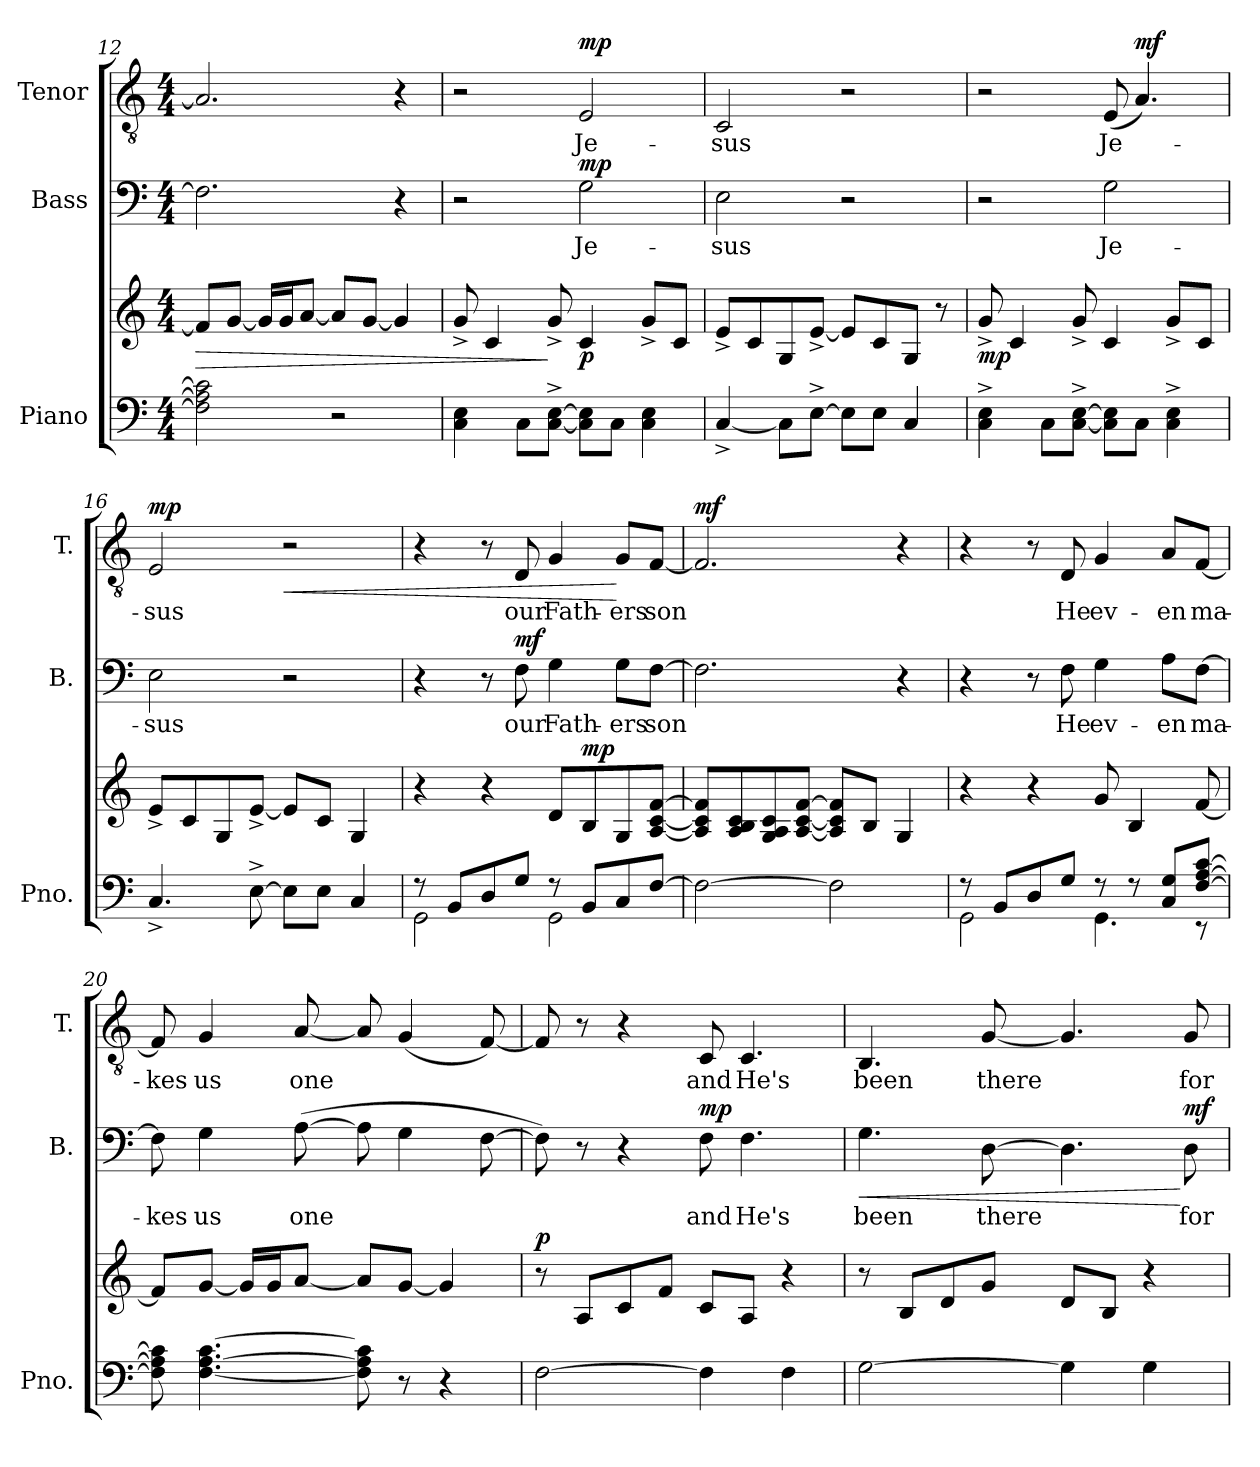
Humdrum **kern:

**kern	**kern	**dynam	**kern	**text	**dynam	**kern	**text	**dynam
*part3	*part3	*part3	*part2	*part2	*part2	*part1	*part1	*part1
*staff4	*staff3	*staff3/4	*staff2	*staff2	*staff2	*staff1	*staff1	*staff1
*I"Piano	*	*	*I"Bass	*	*	*I"Tenor	*	*
*I'Pno.	*	*	*I'B.	*	*	*I'T.	*	*
!!LO:LB:g=z
*clefF4	*clefG2	*	*clefF4	*	*	*clefGv2	*	*
*	*	*	*	*	*	*ITrd-7c-12	*	*
*k[]	*k[]	*	*k[]	*	*	*k[]	*	*
*M4/4	*M4/4	*	*M4/4	*	*	*M4/4	*	*
=12	=12	=12	=12	=12	=12	=12	=12	=12
!	!	!LO:HP:b	!	!	!	!	!	!
2F\] 2A\] 2c\]	8f/L]	>	2.F\]	.	.	2.a/]	.	.
.	[8g/J	.	.	.	.	.	.	.
.	16g/LL]	.	.	.	.	.	.	.
.	16g/J	.	.	.	.	.	.	.
.	[8a/J	.	.	.	.	.	.	.
2r	8a/L]	.	.	.	.	.	.	.
.	[8g/J	.	.	.	.	.	.	.
.	4g/]	.	4r	.	.	4r	.	.
=13	=13	=13	=13	=13	=13	=13	=13	=13
4C\ 4E\	8g^/	.	2r	.	.	2r	.	.
.	4c/	.	.	.	.	.	.	.
8C\L	.	.	.	.	.	.	.	.
[8C\^ [8E\^J	8g^/	]	.	.	.	.	.	.
!	!	!LO:DY:b	!	!	!LO:DY:a	!	!	!LO:DY:a
8C\] 8E\]L	4c/	p	2G\	-Je-	mp	2e/	-Je-	mp
8C\J	.	.	.	.	.	.	.	.
4C\ 4E\	8g^/L	.	.	.	.	.	.	.
.	8c/J	.	.	.	.	.	.	.
=14	=14	=14	=14	=14	=14	=14	=14	=14
[4C^/	8e^/L	.	2E\	-sus	.	2c/	-sus	.
.	8c/	.	.	.	.	.	.	.
8C\L]	8G/	.	.	.	.	.	.	.
[8E^\J	[8e^/J	.	.	.	.	.	.	.
8E\L]	8e/L]	.	2r	.	.	2r	.	.
8E\J	8c/	.	.	.	.	.	.	.
4C/	8G/J	.	.	.	.	.	.	.
.	8r	.	.	.	.	.	.	.
=15	=15	=15	=15	=15	=15	=15	=15	=15
!	!	!LO:DY:b	!	!	!	!	!	!
4C\^ 4E\^	8g^/	mp	2r	.	.	2r	.	.
.	4c/	.	.	.	.	.	.	.
8C\L	.	.	.	.	.	.	.	.
[8C\^ [8E\^J	8g^/	.	.	.	.	.	.	.
8C\] 8E\]L	4c/	.	2G\	Je-	.	(8e/	Je-	.
!	!	!	!	!	!	!	!	!LO:DY:a
8C\J	.	.	.	.	.	4.a/)	.	mf
4C\^ 4E\^	8g^/L	.	.	.	.	.	.	.
.	8c/J	.	.	.	.	.	.	.
!!LO:PB:g=z
=16	=16	=16	=16	=16	=16	=16	=16	=16
!	!	!	!	!	!	!	!	!LO:DY:a
4.C^/	8e^/L	.	2E\	-sus	.	2e/	-sus	mp
.	8c/	.	.	.	.	.	.	.
.	8G/	.	.	.	.	.	.	.
[8E^\	[8e^/J	.	.	.	.	.	.	.
!	!	!	!	!	!	!	!	!LO:HP:b
8E\L]	8e/L]	.	2r	.	.	2r	.	<
8E\J	8c/J	.	.	.	.	.	.	.
4C/	4G/	.	.	.	.	.	.	.
=17	=17	=17	=17	=17	=17	=17	=17	=17
*^	*	*	*	*	*	*	*	*
8r	2GG\	4r	.	4r	.	.	4r	.	.
8BB/L	.	.	.	.	.	.	.	.	.
8D/	.	4r	.	8r	.	.	8r	.	.
!	!	!	!	!	!	!LO:DY:a	!	!	!
8G/J	.	.	.	8F\	our	mf	8d/	our	.
8r	2GG\	8d/L	.	4G\	Fath-	.	4g/	Fath-	.
!	!	!	!LO:DY:a	!	!	!	!	!	!
8BB/L	.	8B/	mp	.	.	.	.	.	.
8C/	.	8G/	.	8G\L	-ers	.	8g/L	-ers	[
[8F/J	.	[8A/ [8c/ [8f/J	.	[8F\J	son	.	[8f/J	son	.
*v	*v	*	*	*	*	*	*	*	*
=18	=18	=18	=18	=18	=18	=18	=18	=18
!	!	!	!	!	!	!	!	!LO:DY:a
2F\_	8A/] 8c/] 8f/]L	.	2.F\]	.	.	2.f/]	.	mf
.	8A/ 8B/ 8c/	.	.	.	.	.	.	.
.	8G/ 8A/ 8c/	.	.	.	.	.	.	.
.	[8A/ [8c/ [8f/J	.	.	.	.	.	.	.
2F\]	8A/] 8c/] 8f/]L	.	.	.	.	.	.	.
.	8B/J	.	.	.	.	.	.	.
.	4G/	.	4r	.	.	4r	.	.
!!LO:LB:g=z
=19	=19	=19	=19	=19	=19	=19	=19	=19
*^	*	*	*	*	*	*	*	*
8r	2GG\	4r	.	4r	.	.	4r	.	.
8BB/L	.	.	.	.	.	.	.	.	.
8D/	.	4r	.	8r	.	.	8r	.	.
8G/J	.	.	.	8F\	-He	.	8d/	-He	.
8r	4.GG\	8g/	.	4G\	ev-	.	4g/	ev-	.
8r	.	4B/	.	.	.	.	.	.	.
8C/ 8G/L	.	.	.	8A\L	-en	.	8a/L	-en	.
[8F/ [8A/ [8c/J	8r	[8f/	.	[8F\J	ma-	.	[8f/J	ma-	.
*v	*v	*	*	*	*	*	*	*	*
=20	=20	=20	=20	=20	=20	=20	=20	=20
8F\] 8A\] 8c\]	8f/L]	.	8F\]	-kes	.	8f/]	-kes	.
[4.F\ [4.A\ [4.c\	[8g/J	.	4G\	us	.	4g/	us	.
.	16g/LL]	.	.	.	.	.	.	.
.	16g/J	.	.	.	.	.	.	.
.	[8a/J	.	([8A\	one	.	[8a/	one	.
8F\] 8A\] 8c\]	8a/L]	.	8A\]	.	.	8a/]	.	.
8r	[8g/J	.	4G\	.	.	(>4g/	.	.
4r	4g/]	.	.	.	.	.	.	.
.	.	.	[8F\	.	.	[8f/)	.	.
=21	=21	=21	=21	=21	=21	=21	=21	=21
!	!	!LO:DY:a	!	!	!	!	!	!
[2F\	8r	p	8F\])	.	.	8f/]	.	.
.	8A/L	.	8r	.	.	8r	.	.
.	8c/	.	4r	.	.	4r	.	.
.	8f/J	.	.	.	.	.	.	.
!	!	!	!	!	!LO:DY:a	!	!	!
4F\]	8c/L	.	8F\	and	mp	8c/	and	.
.	8A/J	.	4.F\	He's	.	4.c/	He's	.
4F\	4r	.	.	.	.	.	.	.
!!LO:PB:g=z
=22	=22	=22	=22	=22	=22	=22	=22	=22
!	!	!	!	!	!LO:HP:b	!	!	!
[2G\	8r	.	4.G\	been	<	4.B/	been	.
.	8B/L	.	.	.	.	.	.	.
.	8d/	.	.	.	.	.	.	.
.	8g/J	.	[8D\	there	.	[8g/	there	.
4G\]	8d/L	.	4.D\]	.	.	4.g/]	.	.
.	8B/J	.	.	.	.	.	.	.
4G\	4r	.	.	.	.	.	.	.
!	!	!	!	!	!LO:DY:n=1:a	!	!	!
.	.	.	8D\	for	[ mf	8g/	for	.
=	=	=	=	=	=	=	=	=
*-	*-	*-	*-	*-	*-	*-	*-	*-
